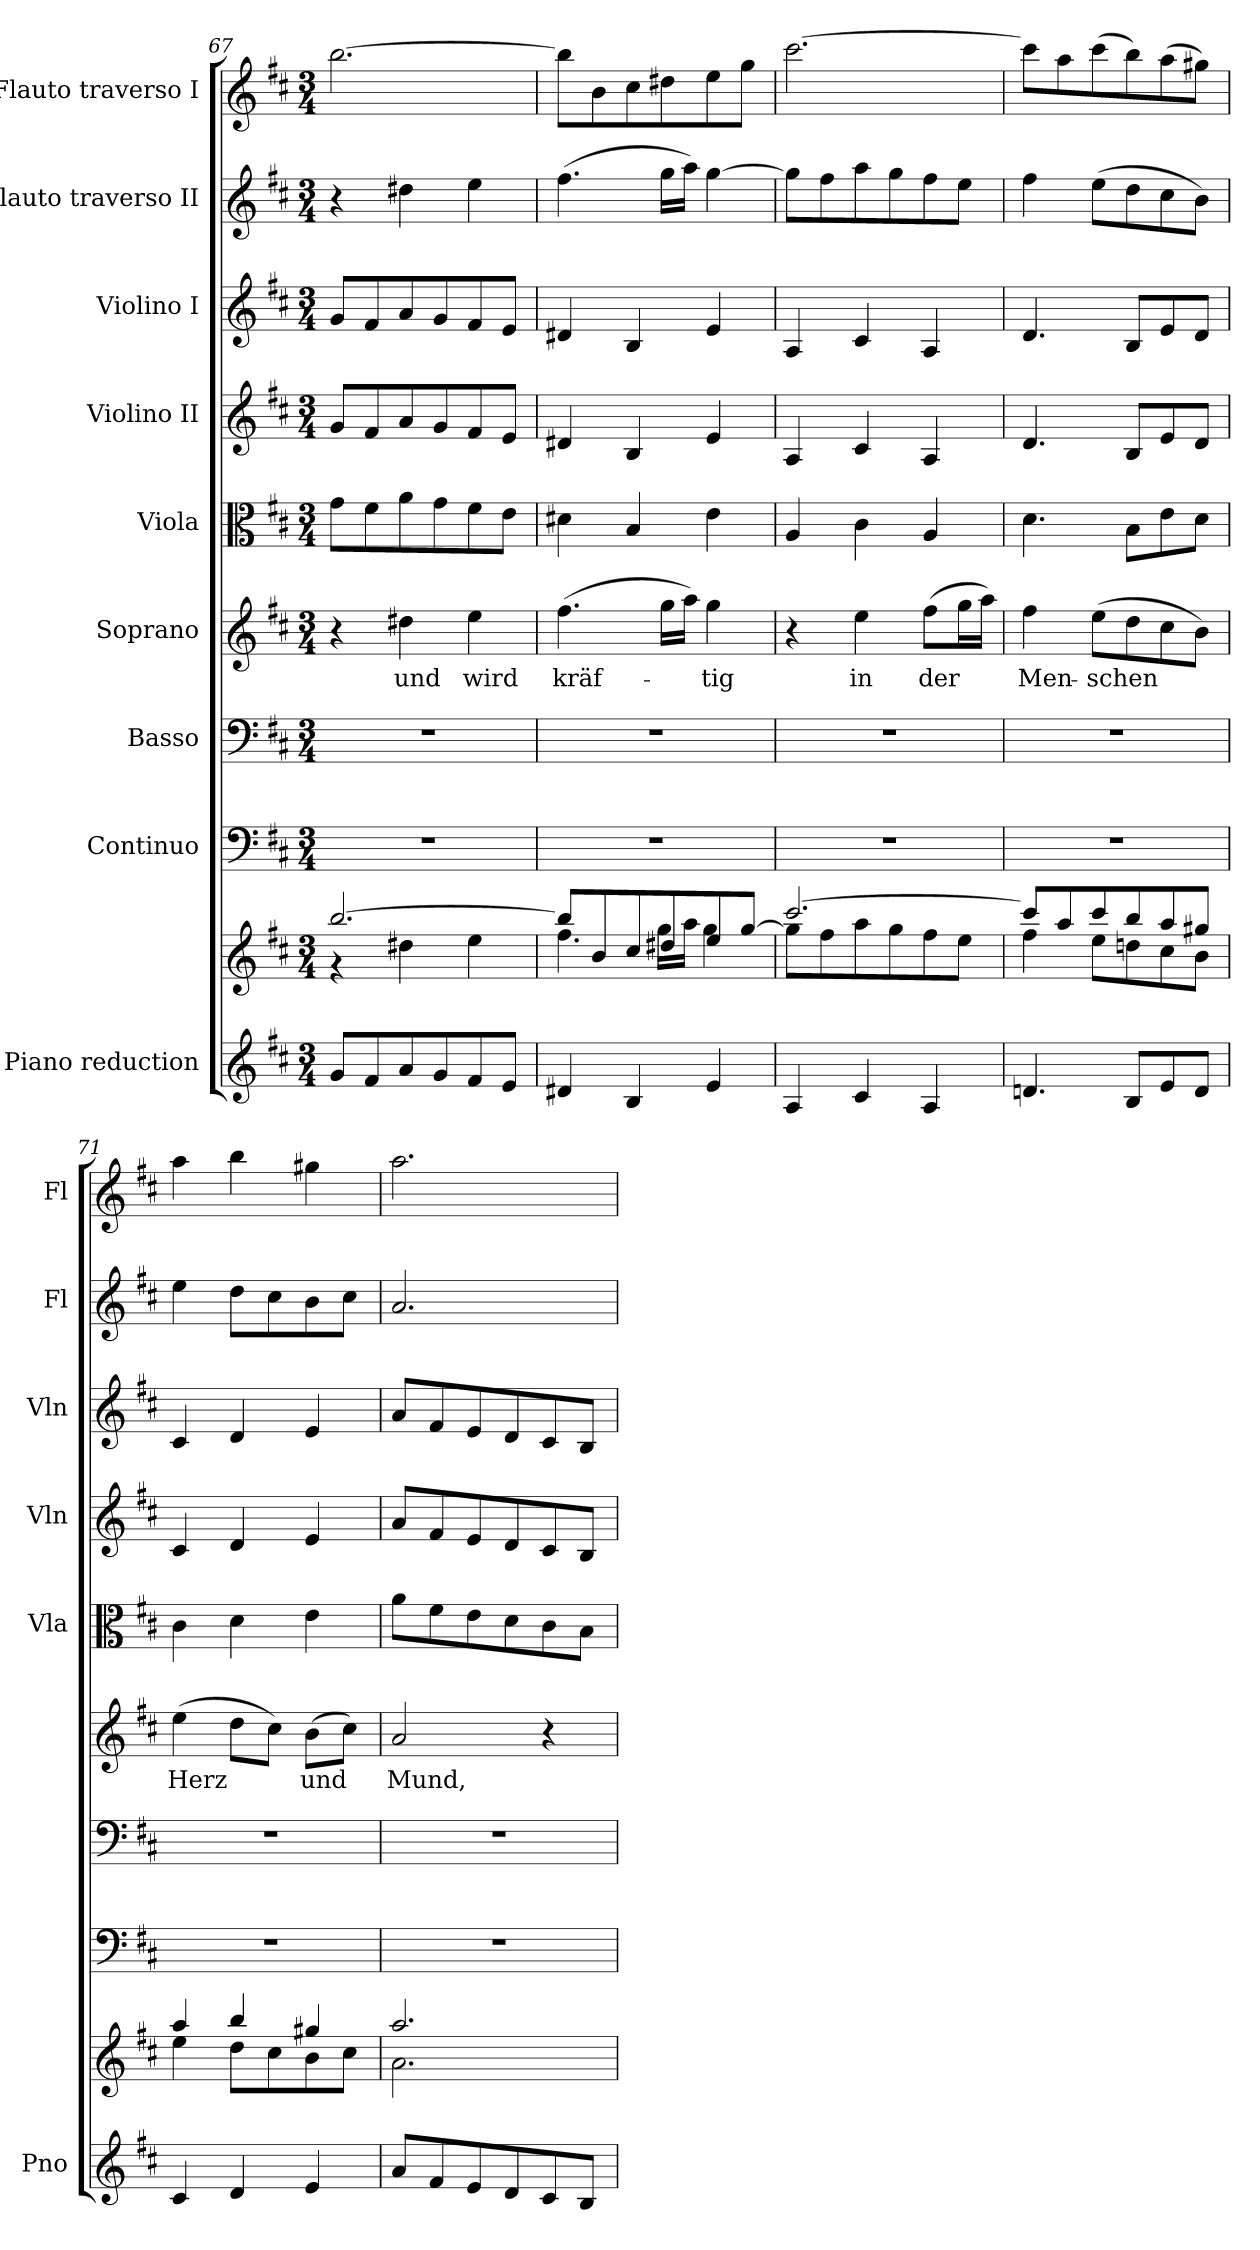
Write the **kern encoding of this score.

**kern	**kern	**kern	**kern	**kern	**text	**kern	**kern	**kern	**kern	**kern
*part9	*part9	*part8	*part7	*part6	*part6	*part5	*part4	*part3	*part2	*part1
*staff10	*staff9	*staff8	*staff7	*staff6	*staff6	*staff5	*staff4	*staff3	*staff2	*staff1
*I"Piano reduction	*	*I"Continuo	*I"Basso	*I"Soprano	*	*I"Viola	*I"Violino II	*I"Violino I	*I"Flauto traverso II	*I"Flauto traverso I
*I'Pno	*	*	*	*	*	*I'Vla	*I'Vln	*I'Vln	*I'Fl	*I'Fl
*clefG2	*clefG2	*clefF4	*clefF4	*clefG2	*	*clefC3	*clefG2	*clefG2	*clefG2	*clefG2
*k[f#c#]	*k[f#c#]	*k[f#c#]	*k[f#c#]	*k[f#c#]	*	*k[f#c#]	*k[f#c#]	*k[f#c#]	*k[f#c#]	*k[f#c#]
*M3/4	*M3/4	*M3/4	*M3/4	*M3/4	*	*M3/4	*M3/4	*M3/4	*M3/4	*M3/4
=67	=67	=67	=67	=67	=67	=67	=67	=67	=67	=67
*	*^	*	*	*	*	*	*	*	*	*
8g/L	[2.bb/	4r	2.r	2.r	4r	.	8g\L	8g/L	8g/L	4r	[2.bb\
8f#/	.	.	.	.	.	.	8f#\	8f#/	8f#/	.	.
!	!	!	!	!	!	!LO:LY:b	!	!	!	!	!
8a/	.	4dd#X\	.	.	4dd#X\	und	8a\	8a/	8a/	4dd#X\	.
8g/	.	.	.	.	.	.	8g\	8g/	8g/	.	.
!	!	!	!	!	!	!LO:LY:b	!	!	!	!	!
8f#/	.	4ee\	.	.	4ee\	wird	8f#\	8f#/	8f#/	4ee\	.
8e/J	.	.	.	.	.	.	8e\J	8e/J	8e/J	.	.
=68	=68	=68	=68	=68	=68	=68	=68	=68	=68	=68	=68
!	!	!	!	!	!	!LO:LY:b	!	!	!	!	!
4d#X/	8bb/L]	4.ff#\	2.r	2.r	(>4.ff#\	kräf-	4d#X\	4d#X/	4d#X/	(>4.ff#\	8bb\L]
.	8b/	.	.	.	.	.	.	.	.	.	8b\
4B/	8cc#/	.	.	.	.	.	4B/	4B/	4B/	.	8cc#\
.	8dd#X/	16gg\LL	.	.	16gg\LL	.	.	.	.	16gg\LL	8dd#X\
.	.	16aa\JJ	.	.	16aa\JJ)	.	.	.	.	16aa\JJ)	.
!	!	!	!	!	!	!LO:LY:b	!	!	!	!	!
4e/	8ee/	4gg\	.	.	4gg\	-tig	4e\	4e/	4e/	[4gg\	8ee\
.	[8gg/J	.	.	.	.	.	.	.	.	.	8gg\J
=69	=69	=69	=69	=69	=69	=69	=69	=69	=69	=69	=69
4A/	[2.ccc#/	8gg\L]	2.r	2.r	4r	.	4A/	4A/	4A/	8gg\L]	[2.ccc#\
.	.	8ff#\	.	.	.	.	.	.	.	8ff#\	.
!	!	!	!	!	!	!LO:LY:b	!	!	!	!	!
4c#/	.	8aa\	.	.	4ee\	in	4c#\	4c#/	4c#/	8aa\	.
.	.	8gg\	.	.	.	.	.	.	.	8gg\	.
!	!	!	!	!	!	!LO:LY:b	!	!	!	!	!
4A/	.	8ff#\	.	.	(>8ff#\L	der	4A/	4A/	4A/	8ff#\	.
.	.	8ee\J	.	.	16gg\L	.	.	.	.	8ee\J	.
.	.	.	.	.	16aa\JJ)	.	.	.	.	.	.
=70	=70	=70	=70	=70	=70	=70	=70	=70	=70	=70	=70
!	!	!	!	!	!	!LO:LY:b	!	!	!	!	!
4.dn/	8ccc#/L]	4ff#\	2.r	2.r	4ff#\	Men-	4.d\	4.d/	4.d/	4ff#\	8ccc#\L]
.	8aa/	.	.	.	.	.	.	.	.	.	8aa\
!	!	!	!	!	!	!LO:LY:b	!	!	!	!	!
.	8ccc#/	8ee\L	.	.	(>8ee\L	-schen	.	.	.	(>8ee\L	(>8ccc#\
8B/L	8bb/	8ddn\	.	.	8dd\	.	8B\L	8B/L	8B/L	8dd\	8bb\)
8e/	8aa/	8cc#\	.	.	8cc#\	.	8e\	8e/	8e/	8cc#\	(>8aa\
8d/J	8gg#X/J	8b\J	.	.	8b\J)	.	8d\J	8d/J	8d/J	8b\J)	8gg#X\J)
=71	=71	=71	=71	=71	=71	=71	=71	=71	=71	=71	=71
!	!	!	!	!	!	!LO:LY:b	!	!	!	!	!
4c#/	4aa/	4ee\	2.r	2.r	(>4ee\	Herz	4c#\	4c#/	4c#/	4ee\	4aa\
4d/	4bb/	8dd\L	.	.	8dd\L	.	4d\	4d/	4d/	8dd\L	4bb\
.	.	8cc#\	.	.	8cc#\J)	.	.	.	.	8cc#\	.
!	!	!	!	!	!	!LO:LY:b	!	!	!	!	!
4e/	4gg#X/	8b\	.	.	(>8b\L	und	4e\	4e/	4e/	8b\	4gg#X\
.	.	8cc#\J	.	.	8cc#\J)	.	.	.	.	8cc#\J	.
!!LO:LB:g=z
=72	=72	=72	=72	=72	=72	=72	=72	=72	=72	=72	=72
!	!	!	!	!	!	!LO:LY:b	!	!	!	!	!
8a/L	2.aa/	2.a\	2.r	2.r	2a/	Mund,	8a\L	8a/L	8a/L	2.a/	2.aa\
8f#/	.	.	.	.	.	.	8f#\	8f#/	8f#/	.	.
8e/	.	.	.	.	.	.	8e\	8e/	8e/	.	.
8d/	.	.	.	.	.	.	8d\	8d/	8d/	.	.
8c#/	.	.	.	.	4r	.	8c#\	8c#/	8c#/	.	.
8B/J	.	.	.	.	.	.	8B\J	8B/J	8B/J	.	.
*	*v	*v	*	*	*	*	*	*	*	*	*
=	=	=	=	=	=	=	=	=	=	=
*-	*-	*-	*-	*-	*-	*-	*-	*-	*-	*-
